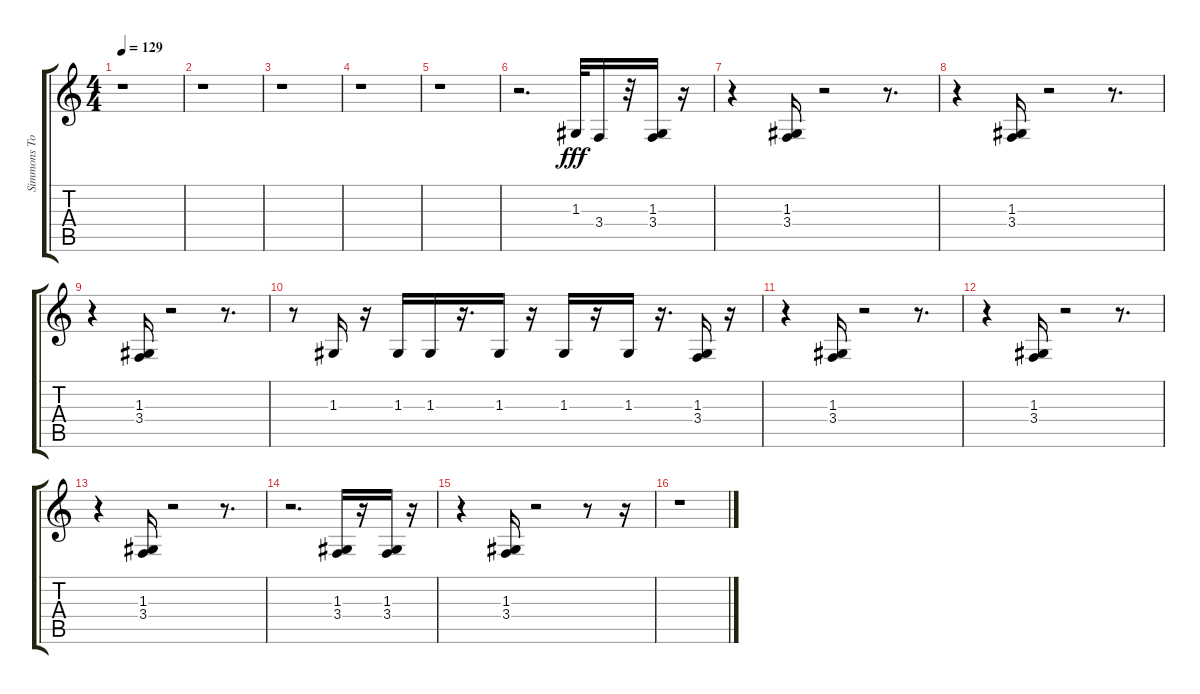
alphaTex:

\track ("Simmons Tom Toms" "Simmons To") {instrument synthdrum}
\staff {score tabs}
\tuning (E4 B3 G3 D3 A2 E2) {hide}
\ts (4 4)
\tempo 129
\clef g2
\ks c
r.1{dy fff} |
r.1 |
r.1 |
r.1 |
r.1 |
r.2{d} 1.3.32 3.4.16 r.32 (1.3 3.4).16 r.16 |
r.4 (1.3 3.4).16 r.2 r.8{d} |
r.4 (1.3 3.4).16 r.2 r.8{d} |
r.4 (1.3 3.4).16 r.2 r.8{d} |
r.8 1.3.16 r.16 1.3.16 1.3.16 r.16{d} 1.3.16 r.16 1.3.16 r.16 1.3.16 r.16{d} (1.3 3.4).16 r.16 |
r.4 (1.3 3.4).16 r.2 r.8{d} |
r.4 (1.3 3.4).16 r.2 r.8{d} |
r.4 (1.3 3.4).16 r.2 r.8{d} |
r.2{d} (1.3 3.4).16 r.16 (1.3 3.4).16 r.16 |
r.4 (1.3 3.4).16 r.2 r.8 r.16 |
r.1
